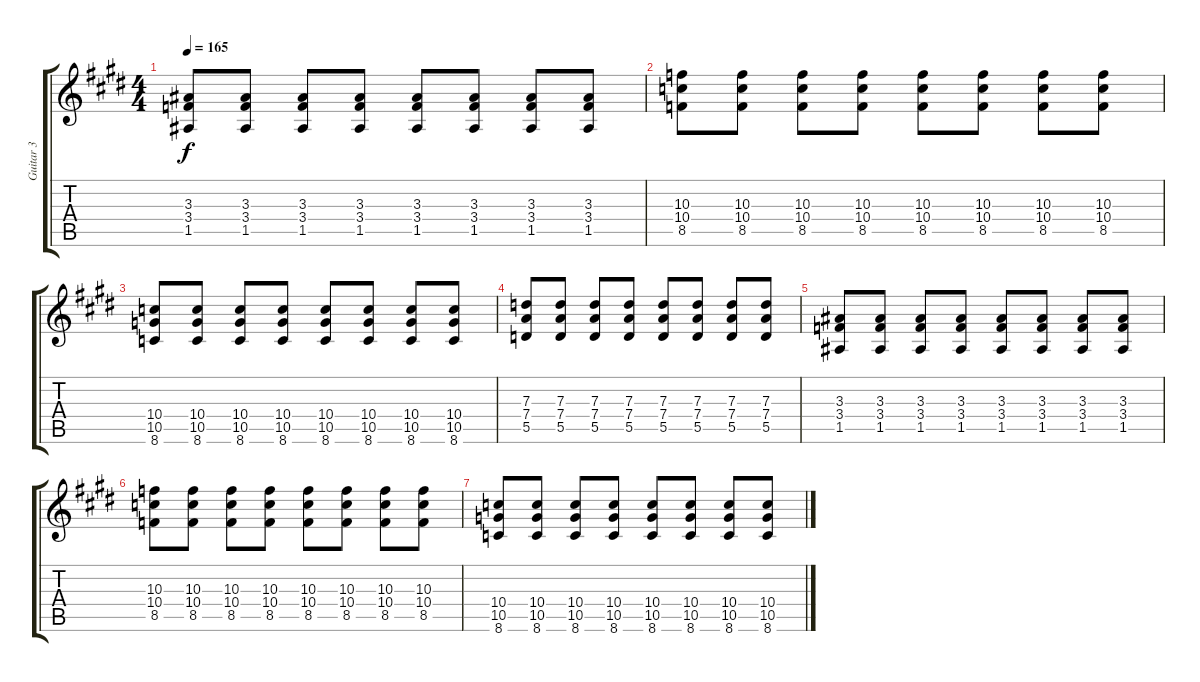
\track ("Guitar 3" "Guitar 3") {instrument overdrivenguitar}
\staff {score tabs}
\tuning (E4 B3 G3 D3 A2 E2) {hide}
\ts (4 4)
\tempo 165
\clef g2
\ks e
(3.3 3.4 1.5).8{dy f} (3.3 3.4 1.5).8 (3.3 3.4 1.5).8 (3.3 3.4 1.5).8 (3.3 3.4 1.5).8 (3.3 3.4 1.5).8 (3.3 3.4 1.5).8 (3.3 3.4 1.5).8 |
(10.3 10.4 8.5).8 (10.3 10.4 8.5).8 (10.3 10.4 8.5).8 (10.3 10.4 8.5).8 (10.3 10.4 8.5).8 (10.3 10.4 8.5).8 (10.3 10.4 8.5).8 (10.3 10.4 8.5).8 |
(10.4 10.5 8.6).8 (10.4 10.5 8.6).8 (10.4 10.5 8.6).8 (10.4 10.5 8.6).8 (10.4 10.5 8.6).8 (10.4 10.5 8.6).8 (10.4 10.5 8.6).8 (10.4 10.5 8.6).8 |
(7.3 7.4 5.5).8 (7.3 7.4 5.5).8 (7.3 7.4 5.5).8 (7.3 7.4 5.5).8 (7.3 7.4 5.5).8 (7.3 7.4 5.5).8 (7.3 7.4 5.5).8 (7.3 7.4 5.5).8 |
(3.3 3.4 1.5).8 (3.3 3.4 1.5).8 (3.3 3.4 1.5).8 (3.3 3.4 1.5).8 (3.3 3.4 1.5).8 (3.3 3.4 1.5).8 (3.3 3.4 1.5).8 (3.3 3.4 1.5).8 |
(10.3 10.4 8.5).8 (10.3 10.4 8.5).8 (10.3 10.4 8.5).8 (10.3 10.4 8.5).8 (10.3 10.4 8.5).8 (10.3 10.4 8.5).8 (10.3 10.4 8.5).8 (10.3 10.4 8.5).8 |
(10.4 10.5 8.6).8 (10.4 10.5 8.6).8 (10.4 10.5 8.6).8 (10.4 10.5 8.6).8 (10.4 10.5 8.6).8 (10.4 10.5 8.6).8 (10.4 10.5 8.6).8 (10.4 10.5 8.6).8
